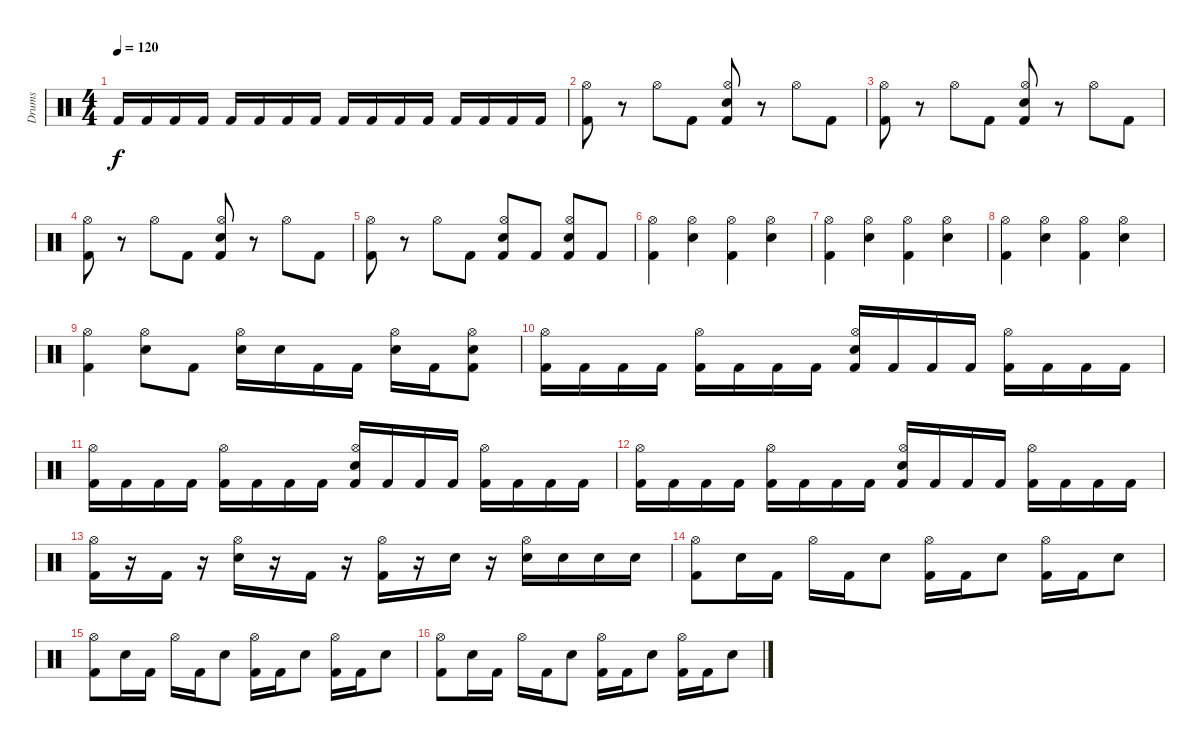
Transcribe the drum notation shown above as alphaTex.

\track ("Drums" "Drums") {instrument percussion}
\staff {score}
\articulation defaults
\ts (4 4)
\tempo 120
\clef neutral
\ks c "Kick (hit) 2".16{dy f} "Kick (hit) 2".16 "Kick (hit) 2".16 "Kick (hit) 2".16 "Kick (hit) 2".16 "Kick (hit) 2".16 "Kick (hit) 2".16 "Kick (hit) 2".16 "Kick (hit) 2".16 "Kick (hit) 2".16 "Kick (hit) 2".16 "Kick (hit) 2".16 "Kick (hit) 2".16 "Kick (hit) 2".16 "Kick (hit) 2".16 "Kick (hit) 2".16
|
("Hi-Hat (open)" "Kick (hit) 2").8 r.8 "Hi-Hat (open)".8 "Kick (hit) 2".8 ("Hi-Hat (open)" "Snare (hit) 2" "Kick (hit) 2").8 r.8 "Hi-Hat (open)".8 "Kick (hit) 2".8 |
("Hi-Hat (open)" "Kick (hit) 2").8 r.8 "Hi-Hat (open)".8 "Kick (hit) 2".8 ("Hi-Hat (open)" "Snare (hit) 2" "Kick (hit) 2").8 r.8 "Hi-Hat (open)".8 "Kick (hit) 2".8 |
("Hi-Hat (open)" "Kick (hit) 2").8 r.8 "Hi-Hat (open)".8 "Kick (hit) 2".8 ("Hi-Hat (open)" "Snare (hit) 2" "Kick (hit) 2").8 r.8 "Hi-Hat (open)".8 "Kick (hit) 2".8 |
("Hi-Hat (open)" "Kick (hit) 2").8 r.8 "Hi-Hat (open)".8 "Kick (hit) 2".8 ("Hi-Hat (open)" "Snare (hit) 2" "Kick (hit) 2").8 "Kick (hit) 2".8 ("Hi-Hat (open)" "Snare (hit) 2" "Kick (hit) 2").8 "Kick (hit) 2".8 |
("Hi-Hat (open)" "Kick (hit) 2").4 ("Hi-Hat (open)" "Snare (hit) 2").4 ("Hi-Hat (open)" "Kick (hit) 2").4 ("Hi-Hat (open)" "Snare (hit) 2").4 |
("Hi-Hat (open)" "Kick (hit) 2").4 ("Hi-Hat (open)" "Snare (hit) 2").4 ("Hi-Hat (open)" "Kick (hit) 2").4 ("Hi-Hat (open)" "Snare (hit) 2").4 |
("Hi-Hat (open)" "Kick (hit) 2").4 ("Hi-Hat (open)" "Snare (hit) 2").4 ("Hi-Hat (open)" "Kick (hit) 2").4 ("Hi-Hat (open)" "Snare (hit) 2").4 |
("Hi-Hat (open)" "Kick (hit) 2").4 ("Hi-Hat (open)" "Snare (hit) 2").8 "Kick (hit) 2".8 ("Hi-Hat (open)" "Snare (hit) 2").16 "Snare (hit) 2".16 "Kick (hit) 2".16 "Kick (hit) 2".16 ("Hi-Hat (open)" "Snare (hit) 2").16 "Kick (hit) 2".16 ("Hi-Hat (open)" "Snare (hit) 2" "Kick (hit) 2").8 |
("Hi-Hat (open)" "Kick (hit) 2").16 "Kick (hit) 2".16 "Kick (hit) 2".16 "Kick (hit) 2".16 ("Hi-Hat (open)" "Kick (hit) 2").16 "Kick (hit) 2".16 "Kick (hit) 2".16 "Kick (hit) 2".16 ("Hi-Hat (open)" "Snare (hit) 2" "Kick (hit) 2").16 "Kick (hit) 2".16 "Kick (hit) 2".16 "Kick (hit) 2".16 ("Hi-Hat (open)" "Kick (hit) 2").16 "Kick (hit) 2".16 "Kick (hit) 2".16 "Kick (hit) 2".16 |
("Hi-Hat (open)" "Kick (hit) 2").16 "Kick (hit) 2".16 "Kick (hit) 2".16 "Kick (hit) 2".16 ("Hi-Hat (open)" "Kick (hit) 2").16 "Kick (hit) 2".16 "Kick (hit) 2".16 "Kick (hit) 2".16 ("Hi-Hat (open)" "Snare (hit) 2" "Kick (hit) 2").16 "Kick (hit) 2".16 "Kick (hit) 2".16 "Kick (hit) 2".16 ("Hi-Hat (open)" "Kick (hit) 2").16 "Kick (hit) 2".16 "Kick (hit) 2".16 "Kick (hit) 2".16 |
("Hi-Hat (open)" "Kick (hit) 2").16 "Kick (hit) 2".16 "Kick (hit) 2".16 "Kick (hit) 2".16 ("Hi-Hat (open)" "Kick (hit) 2").16 "Kick (hit) 2".16 "Kick (hit) 2".16 "Kick (hit) 2".16 ("Hi-Hat (open)" "Snare (hit) 2" "Kick (hit) 2").16 "Kick (hit) 2".16 "Kick (hit) 2".16 "Kick (hit) 2".16 ("Hi-Hat (open)" "Kick (hit) 2").16 "Kick (hit) 2".16 "Kick (hit) 2".16 "Kick (hit) 2".16 |
("Hi-Hat (open)" "Kick (hit) 2").16 r.16 "Kick (hit) 2".16 r.16 ("Hi-Hat (open)" "Snare (hit) 2").16 r.16 "Kick (hit) 2".16 r.16 ("Hi-Hat (open)" "Kick (hit) 2").16 r.16 "Snare (hit) 2".16 r.16 ("Hi-Hat (open)" "Snare (hit) 2").16 "Snare (hit) 2".16 "Snare (hit) 2".16 "Snare (hit) 2".16 |
("Hi-Hat (open)" "Kick (hit) 2").8 "Snare (hit) 2".16 "Kick (hit) 2".16 "Hi-Hat (open)".16 "Kick (hit) 2".16 "Snare (hit) 2".8 ("Hi-Hat (open)" "Kick (hit) 2").16 "Kick (hit) 2".16 "Snare (hit) 2".8 ("Hi-Hat (open)" "Kick (hit) 2").16 "Kick (hit) 2".16 "Snare (hit) 2".8 |
("Hi-Hat (open)" "Kick (hit) 2").8 "Snare (hit) 2".16 "Kick (hit) 2".16 "Hi-Hat (open)".16 "Kick (hit) 2".16 "Snare (hit) 2".8 ("Hi-Hat (open)" "Kick (hit) 2").16 "Kick (hit) 2".16 "Snare (hit) 2".8 ("Hi-Hat (open)" "Kick (hit) 2").16 "Kick (hit) 2".16 "Snare (hit) 2".8 |
("Hi-Hat (open)" "Kick (hit) 2").8 "Snare (hit) 2".16 "Kick (hit) 2".16 "Hi-Hat (open)".16 "Kick (hit) 2".16 "Snare (hit) 2".8 ("Hi-Hat (open)" "Kick (hit) 2").16 "Kick (hit) 2".16 "Snare (hit) 2".8 ("Hi-Hat (open)" "Kick (hit) 2").16 "Kick (hit) 2".16 "Snare (hit) 2".8
